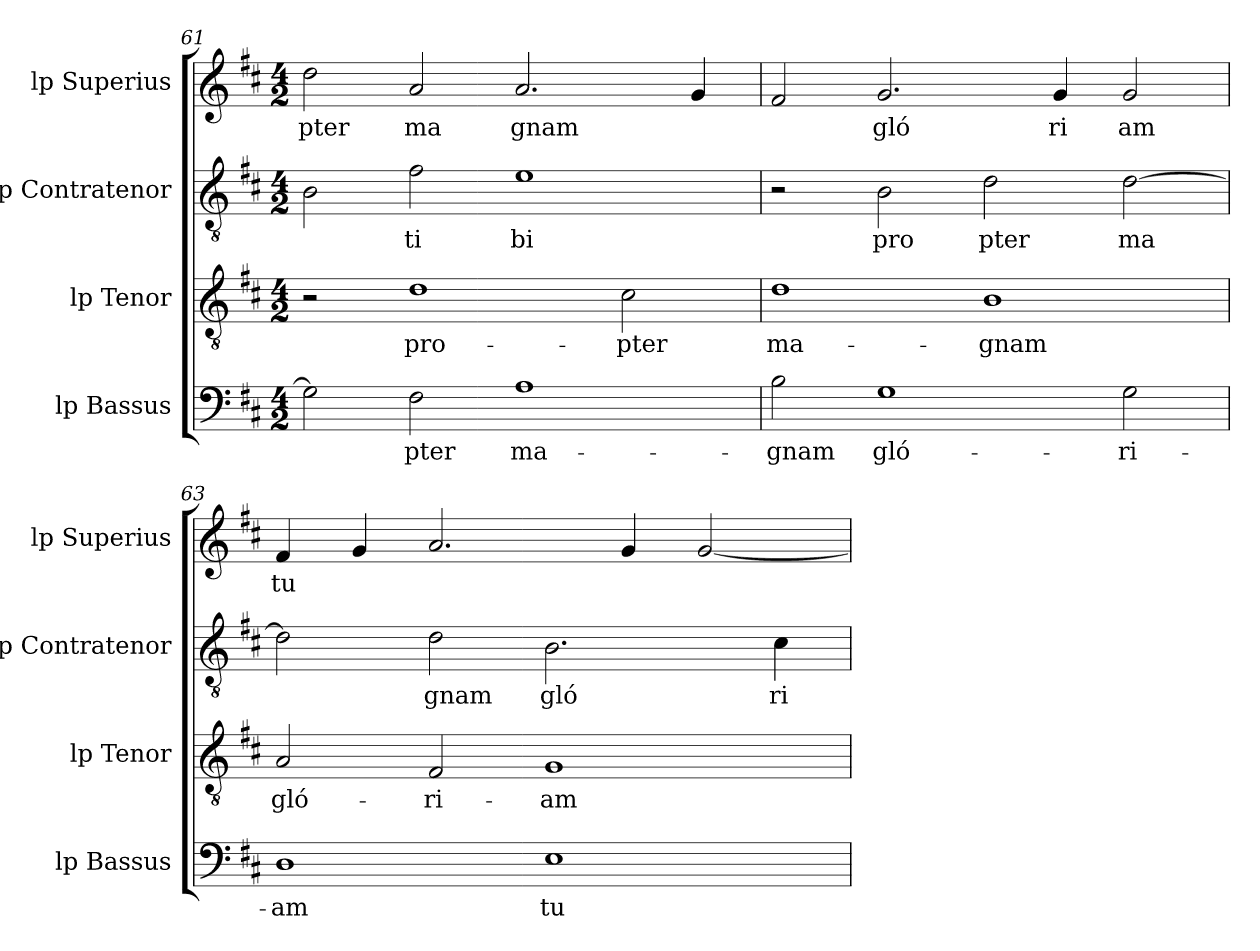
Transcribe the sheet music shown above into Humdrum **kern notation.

**kern	**text	**kern	**text	**kern	**text	**kern	**text
*part4	*part4	*part3	*part3	*part2	*part2	*part1	*part1
*staff4	*staff4	*staff3	*staff3	*staff2	*staff2	*staff1	*staff1
*I"lp Bassus	*	*I"lp Tenor	*	*I"lp Contratenor	*	*I"lp Superius	*
*I'lp Bassus	*	*I'lp Tenor	*	*I'lp Contratenor	*	*I'lp Superius	*
*clefF4	*	*clefGv2	*	*clefGv2	*	*clefG2	*
*k[f#c#]	*	*k[f#c#]	*	*k[f#c#]	*	*k[f#c#]	*
*D:	*	*D:	*	*D:	*	*D:	*
*M4/2	*	*M4/2	*	*M4/2	*	*M4/2	*
=61	=61	=61	=61	=61	=61	=61	=61
!	!	!	!	!	!	!	!LO:LY:b:cj
2G\]	.	2r	.	2B\	.	2dd\	pter
!	!LO:LY:b:cj	!	!LO:LY:b:cj	!	!LO:LY:b:cj	!	!LO:LY:b:cj
2F#\	-pter	1d	pro-	2f#\	ti	2a/	ma
!	!LO:LY:b:cj	!	!	!	!LO:LY:b:cj	!	!LO:LY:b
1A	ma-	.	.	1e	bi	2.a/	gnam
!	!	!	!LO:LY:b:cj	!	!	!	!
.	.	2c#\	-pter	.	.	.	.
.	.	.	.	.	.	4g/	.
=62	=62	=62	=62	=62	=62	=62	=62
!	!LO:LY:b:cj	!	!LO:LY:b:cj	!	!	!	!
2B\	-gnam	1d	ma-	2r	.	2f#/	.
!	!LO:LY:b:cj	!	!	!	!LO:LY:b:cj	!	!LO:LY:b:cj
1G	gló-	.	.	2B\	pro	2.g/	gló
!	!	!	!LO:LY:b:cj	!	!LO:LY:b:cj	!	!
.	.	1B	-gnam	2d\	pter	.	.
!	!	!	!	!	!	!	!LO:LY:b:cj
.	.	.	.	.	.	4g/	ri
!	!LO:LY:b:cj	!	!	!	!LO:LY:b:cj	!	!LO:LY:b:cj
2G\	-ri-	.	.	[>2d\	ma	2g/	am
=63	=63	=63	=63	=63	=63	=63	=63
!	!LO:LY:b:cj	!	!LO:LY:b:cj	!	!	!	!LO:LY:b:cj
1D	-am	2A/	gló-	2d\]	.	4f#/	tu
.	.	.	.	.	.	4g/	.
!	!	!	!LO:LY:b:cj	!	!LO:LY:b:cj	!	!
.	.	2F#/	-ri-	2d\	gnam	2.a/	.
!	!LO:LY:b:cj	!	!LO:LY:b:cj	!	!LO:LY:b:cj	!	!
1E	tu-	1G	-am	2.B\	gló	.	.
.	.	.	.	.	.	4g/	.
.	.	.	.	.	.	[<2g/	.
!	!	!	!	!	!LO:LY:b:cj	!	!
.	.	.	.	4c#\	ri	.	.
=	=	=	=	=	=	=	=
*-	*-	*-	*-	*-	*-	*-	*-
